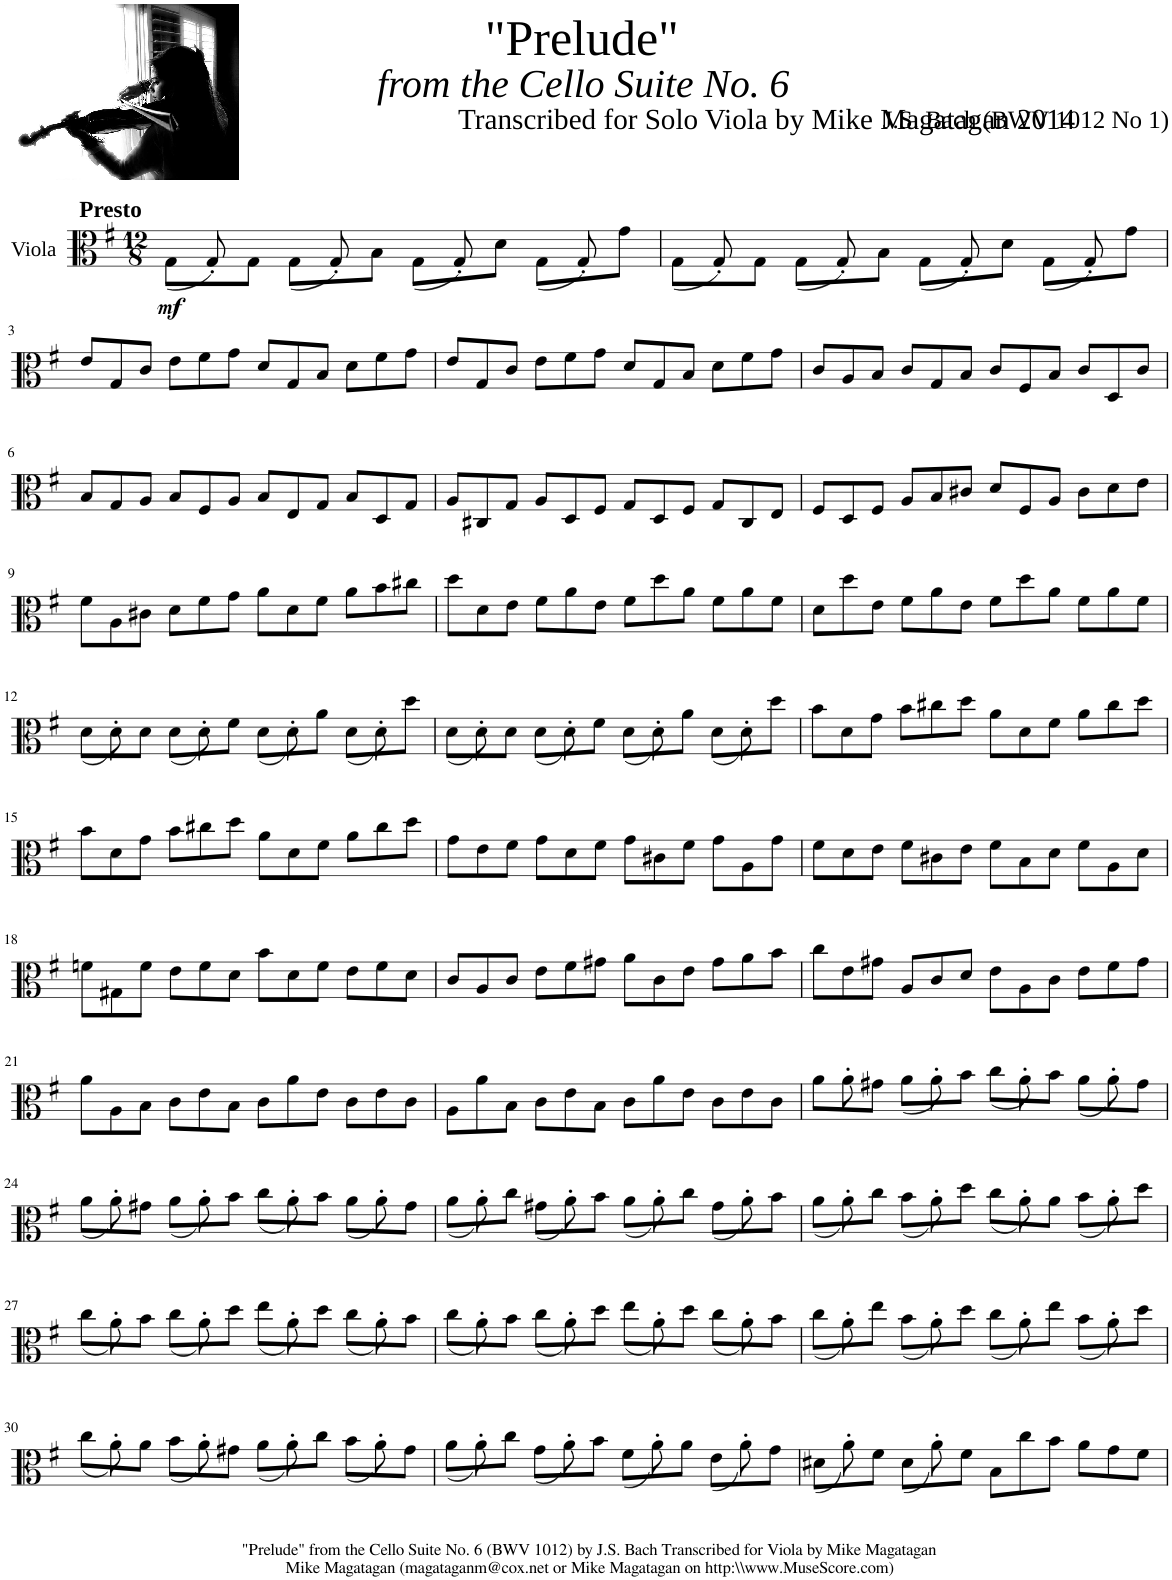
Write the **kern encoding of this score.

**kern	**dynam
*part1	*part1
*staff1	*staff1
*I"Viola	*
*I'Vla	*
*clefC3	*
*k[f#]	*
*M12/8	*
=1	=1
*^	*
!LO:TX:a:B:t=Presto	!	!
!	!	!LO:DY:b
8ryy	(8G\L	mf
8G'/	8ryy)	.
4ryy	8G\J	.
.	(8G\L	.
8G'/	8ryy)	.
8ryy	8B\J	.
8ryy	(8G\L	.
8G'/	8ryy)	.
8ryy	8d\J	.
8ryy	(8G\L	.
8G'/	8ryy)	.
8ryy	8g\J	.
=2	=2	=2
8ryy	(8G\L	.
8G'/	8ryy)	.
4ryy	8G\J	.
.	(8G\L	.
8G'/	8ryy)	.
8ryy	8B\J	.
8ryy	(8G\L	.
8G'/	8ryy)	.
8ryy	8d\J	.
8ryy	(8G\L	.
8G'/	8ryy)	.
8ryy	8g\J	.
*v	*v	*
!!LO:LB:g=z
=3	=3
8e/L	.
8G/	.
8c/J	.
8e\L	.
8f#\	.
8g\J	.
8d/L	.
8G/	.
8B/J	.
8d\L	.
8f#\	.
8g\J	.
=4	=4
8e/L	.
8G/	.
8c/J	.
8e\L	.
8f#\	.
8g\J	.
8d/L	.
8G/	.
8B/J	.
8d\L	.
8f#\	.
8g\J	.
=5	=5
8c/L	.
8A/	.
8B/J	.
8c/L	.
8G/	.
8B/J	.
8c/L	.
8F#/	.
8B/J	.
8c/L	.
8D/	.
8c/J	.
!!LO:LB:g=z
=6	=6
8B/L	.
8G/	.
8A/J	.
8B/L	.
8F#/	.
8A/J	.
8B/L	.
8E/	.
8G/J	.
8B/L	.
8D/	.
8G/J	.
=7	=7
8A/L	.
8C#X/	.
8G/J	.
8A/L	.
8D/	.
8F#/J	.
8G/L	.
8D/	.
8F#/J	.
8G/L	.
8C#/	.
8E/J	.
=8	=8
8F#/L	.
8D/	.
8F#/J	.
8A/L	.
8B/	.
8c#X/J	.
8d/L	.
8F#/	.
8A/J	.
8c#\L	.
8d\	.
8e\J	.
!!LO:LB:g=z
=9	=9
8f#\L	.
8A\	.
8c#X\J	.
8d\L	.
8f#\	.
8g\J	.
8a\L	.
8d\	.
8f#\J	.
8a\L	.
8b\	.
8cc#X\J	.
=10	=10
8dd\L	.
8d\	.
8e\J	.
8f#\L	.
8a\	.
8e\J	.
8f#\L	.
8dd\	.
8a\J	.
8f#\L	.
8a\	.
8f#\J	.
=11	=11
8d\L	.
8dd\	.
8e\J	.
8f#\L	.
8a\	.
8e\J	.
8f#\L	.
8dd\	.
8a\J	.
8f#\L	.
8a\	.
8f#\J	.
!!LO:LB:g=z
=12	=12
*^	*
8ryy	(8d\L	.
(8d'\	8ryy	.
4ryy	8d\J	.
.	(8d\L	.
(8d'\	8ryy	.
8ryy	8f#\J	.
8ryy	(8d\L	.
(8d'\	8ryy	.
8ryy	8a\J	.
8ryy	(8d\L	.
(8d'\	8ryy	.
8ryy	8dd\J	.
=13	=13	=13
8ryy	(8d\L	.
8d'\)	8ryy	.
4ryy	8d\J	.
.	(8d\L	.
8d'\)	8ryy	.
8ryy	8f#\J	.
8ryy	(8d\L	.
8d'\)	8ryy	.
8ryy	8a\J	.
8ryy	(8d\L	.
8d'\)	8ryy	.
8ryy	8dd\J	.
*v	*v	*
=14	=14
8b\L	.
8d\	.
8g\J	.
8b\L	.
8cc#X\	.
8dd\J	.
8a\L	.
8d\	.
8f#\J	.
8a\L	.
8cc#\	.
8dd\J	.
!!LO:LB:g=z
=15	=15
8b\L	.
8d\	.
8g\J	.
8b\L	.
8cc#X\	.
8dd\J	.
8a\L	.
8d\	.
8f#\J	.
8a\L	.
8cc#\	.
8dd\J	.
=16	=16
8g\L	.
8e\	.
8f#\J	.
8g\L	.
8d\	.
8f#\J	.
8g\L	.
8c#X\	.
8f#\J	.
8g\L	.
8A\	.
8g\J	.
=17	=17
8f#\L	.
8d\	.
8e\J	.
8f#\L	.
8c#X\	.
8e\J	.
8f#\L	.
8B\	.
8d\J	.
8f#\L	.
8A\	.
8d\J	.
!!LO:LB:g=z
=18	=18
8fn\L	.
8G#X\	.
8f\J	.
8e\L	.
8f\	.
8d\J	.
8b\L	.
8d\	.
8f\J	.
8e\L	.
8f\	.
8d\J	.
=19	=19
8c/L	.
8A/	.
8c/J	.
8e\L	.
8f#\	.
8g#X\J	.
8a\L	.
8c\	.
8e\J	.
8g#\L	.
8a\	.
8b\J	.
=20	=20
8cc\L	.
8e\	.
8g#X\J	.
8A/L	.
8c/	.
8d/J	.
8e\L	.
8A\	.
8c\J	.
8e\L	.
8f#\	.
8g#\J	.
!!LO:LB:g=z
=21	=21
8a\L	.
8A\	.
8B\J	.
8c\L	.
8e\	.
8B\J	.
8c\L	.
8a\	.
8e\J	.
8c\L	.
8e\	.
8c\J	.
=22	=22
8A\L	.
8a\	.
8B\J	.
8c\L	.
8e\	.
8B\J	.
8c\L	.
8a\	.
8e\J	.
8c\L	.
8e\	.
8c\J	.
=23	=23
*^	*
8ryy	8a\L	.
8a'\	8ryy	.
8ryy	8g#X\J	.
8ryy	8a\L	.
8a'\	8ryy)	.
8ryy	8b\J	.
8ryy	(8cc\L	.
8a'\	8ryy)	.
8ryy	8b\J	.
8ryy	(8a\L	.
8a'\)	8ryy	.
8ryy	8g#\J	.
!!LO:LB:g=z	!!
=24	=24	=24
8ryy	(8a\L	.
8a'\)	8ryy	.
8ryy	8g#X\J	.
8ryy	(8a\L	.
(8a'\	8ryy	.
8ryy	8b\J	.
8ryy	(8cc\L	.
8a'\)	8ryy	.
8ryy	8b\J	.
8ryy	(8a\L	.
8a'\)	8ryy	.
8ryy	8g#\J	.
=25	=25	=25
8ryy	(8a\L	.
8a'\)	8ryy	.
8ryy	8cc\J	.
8ryy	(8g#X\L	.
8a'\)	8ryy	.
8ryy	8b\J	.
8ryy	(8a\L	.
8a'\)	8ryy	.
8ryy	8cc\J	.
8ryy	(8g#\L	.
8a'\)	8ryy	.
8ryy	8b\J	.
=26	=26	=26
8ryy	(8a\L	.
8a'\)	8ryy	.
8ryy	8cc\J	.
8ryy	(8b\L	.
8a'\)	8ryy	.
8ryy	8dd\J	.
8ryy	(8cc\L	.
8a'\)	8ryy	.
8ryy	8a\J	.
8ryy	(8b\L	.
8a'\)	8ryy	.
8ryy	8dd\J	.
!!LO:LB:g=z	!!
=27	=27	=27
8ryy	(8cc\L	.
8a'\)	8ryy	.
8ryy	8b\J	.
8ryy	(8cc\L	.
8a'\)	8ryy	.
8ryy	8dd\J	.
8ryy	(8ee\L	.
8a'\)	8ryy	.
8ryy	8dd\J	.
8ryy	(8cc\L	.
8a'\)	8ryy	.
8ryy	8b\J	.
=28	=28	=28
8ryy	(8cc\L	.
8a'\)	8ryy	.
8ryy	8b\J	.
8ryy	(8cc\L	.
8a'\)	8ryy	.
8ryy	8dd\J	.
8ryy	(8ee\L	.
8a'\)	8ryy	.
8ryy	8dd\J	.
8ryy	(8cc\L	.
8a'\)	8ryy	.
8ryy	8b\J	.
=29	=29	=29
8ryy	(8cc\L	.
8a'\)	8ryy	.
8ryy	8ee\J	.
8ryy	(8b\L	.
8a'\)	8ryy	.
8ryy	8dd\J	.
8ryy	(8cc\L	.
8a'\)	8ryy	.
8ryy	8ee\J	.
8ryy	(8b\L	.
8a'\)	8ryy	.
8ryy	8dd\J	.
!!LO:LB:g=z	!!
=30	=30	=30
8ryy	(8cc\L	.
8a'\)	8ryy	.
8ryy	8a\J	.
8ryy	(8b\L	.
8a'\)	8ryy	.
8ryy	8g#X\J	.
8ryy	(8a\L	.
8a'\)	8ryy	.
8ryy	8cc\J	.
8ryy	(8b\L	.
8a'\)	8ryy	.
8ryy	8g#\J	.
=31	=31	=31
8ryy	(8a\L	.
8a'\)	8ryy	.
8ryy	8cc\J	.
8ryy	(8g\L	.
8a'\)	8ryy	.
8ryy	8b\J	.
8ryy	8f#\L	.
8a'\)	8ryy	.
8ryy	8a\J	.
8ryy	8e\L	.
8a'\)	8ryy	.
8ryy	8g\J	.
=32	=32	=32
8ryy	8d#X\L	.
8a'\)	8ryy	.
8ryy	8f#\J	.
8ryy	8d#\L	.
8a'\)	8ryy	.
8ryy	8f#\J	.
2.ryy	8B\L	.
.	8cc\	.
.	8b\J	.
.	8a\L	.
.	8g\	.
.	8f#\J	.
*v	*v	*
=	=
*-	*-
